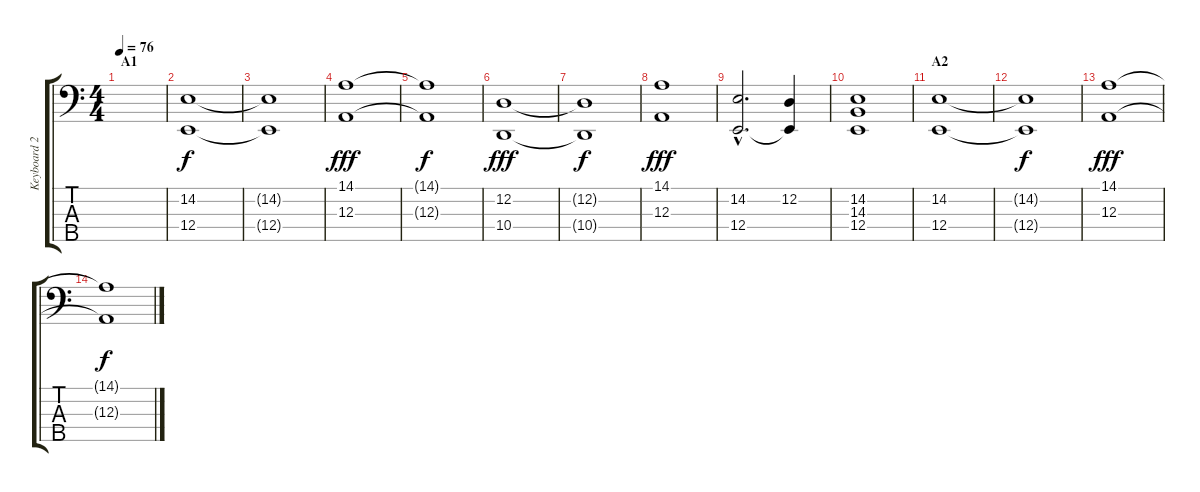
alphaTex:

\track ("Keyboard 2" "Keyboard 2") {instrument synthstrings1}
\staff {score tabs}
\tuning (G2 D2 A1 E1 B0) {hide}
\ts (4 4)
\section ("" "A1")
\tempo 76
\clef f4
\ks c
|
(14.2 12.4).1 |
(14.2{t} 12.4{t}).1{dy f} |
(14.1 12.3).1{dy fff} |
(14.1{t} 12.3{t}).1{dy f} |
(12.2 10.4).1{dy fff} |
(12.2{t} 10.4{t}).1{dy f} |
(14.1 12.3).1{dy fff} |
(14.2{hac} 12.4{hac}).2{d} (12.2 12.4{t}).4 |
(14.2 14.3 12.4).1 |
\section ("" "A2")
(14.2 12.4).1 |
(14.2{t} 12.4{t}).1{dy f} |
(14.1 12.3).1{dy fff} |
(14.1{t} 12.3{t}).1{dy f}
